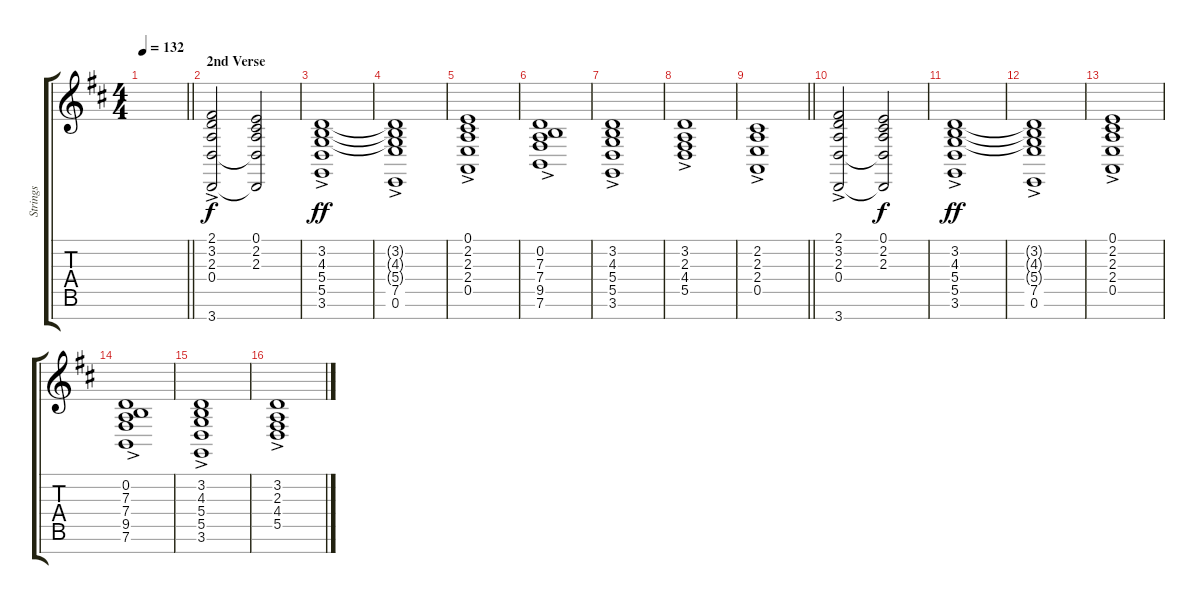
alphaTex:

\track ("Strings" "Strings") {instrument stringensemble1}
\staff {score tabs}
\tuning (E4 B3 G3 D3 A2 E2 B1) {hide}
\ts (4 4)
\tempo 132
\clef g2
\barLineRight lightlight
\ks d
|
\section ("" "2nd Verse")
(2.1 3.2 2.3 0.4 3.7{ac}).2 (0.1 2.2 2.3 0.4{t} 3.7{t}).2{dy f} |
(3.2 4.3 5.4 5.5 3.6{ac}).1{dy ff} |
(3.2{t} 4.3{t} 5.4{t} 7.5 0.6{ac}).1 |
(0.1 2.2 2.3 2.4 0.5{ac}).1 |
(0.2 7.3 7.4 9.5{ac} 7.6).1 |
(3.2 4.3 5.4 5.5 3.6{ac}).1 |
(3.2 2.3 4.4 5.5{ac}).1 |
\barLineRight lightlight
(2.2 2.3 2.4 0.5{ac}).1 |
(2.1 3.2 2.3 0.4 3.7{ac}).2 (0.1 2.2 2.3 0.4{t} 3.7{t}).2{dy f} |
(3.2 4.3 5.4 5.5 3.6{ac}).1{dy ff} |
(3.2{t} 4.3{t} 5.4{t} 7.5 0.6{ac}).1 |
(0.1 2.2 2.3 2.4 0.5{ac}).1 |
(0.2 7.3 7.4 9.5{ac} 7.6).1 |
(3.2 4.3 5.4 5.5 3.6{ac}).1 |
(3.2 2.3 4.4 5.5{ac}).1
